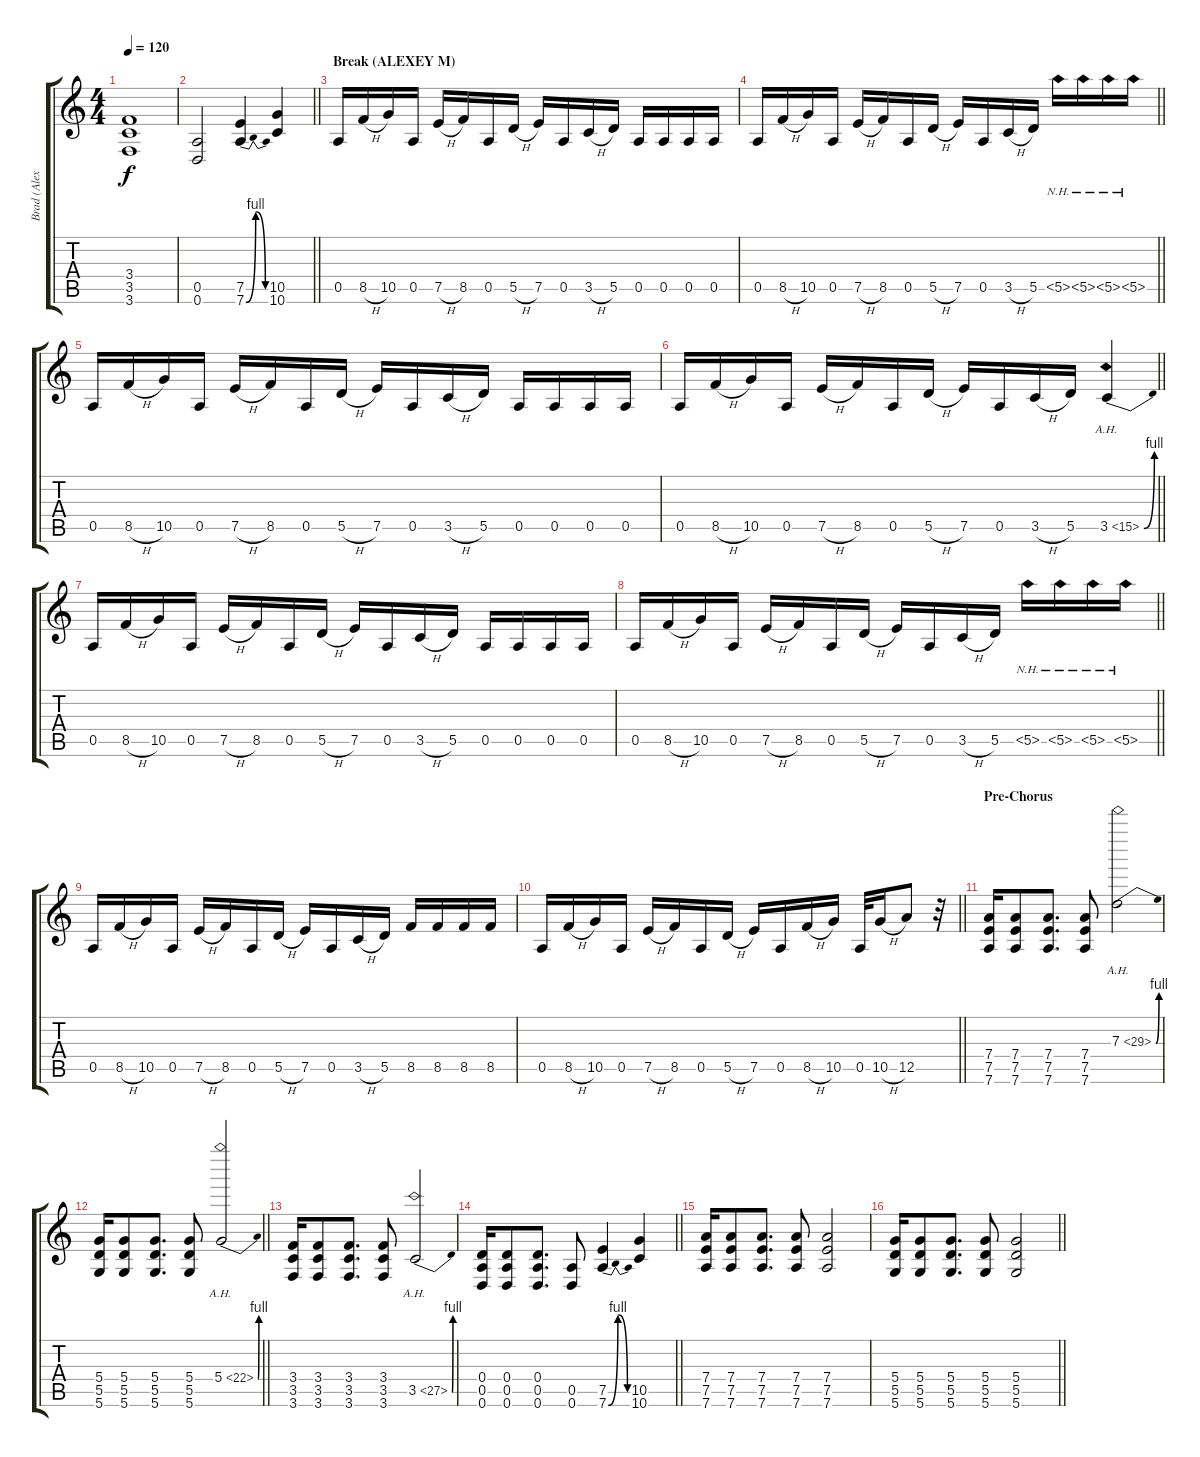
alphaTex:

\track ("Brad (Alexey M arancher)" "Brad (Alex") {instrument distortionguitar}
\staff {score tabs}
\tuning (E4 B3 G3 D3 A2 D2) {hide}
\ts (4 4)
\tempo 120
\clef g2
\ks c
(3.4 3.5 3.6).1{dy f} |
\barLineRight lightlight
(0.5 0.6).2 (7.5 7.6{be (bendrelease 0 0 15 4 50 4 60 0)}).4 (10.5 10.6).4 |
\section ("" "Break (ALEXEY M)")
0.5.16 8.5{h}.16 10.5.16 0.5.16 7.5{h}.16 8.5.16 0.5.16 5.5{h}.16 7.5.16 0.5.16 3.5{h}.16 5.5.16 0.5.16 0.5.16 0.5.16 0.5.16 |
\barLineRight lightlight
0.5.16 8.5{h}.16 10.5.16 0.5.16 7.5{h}.16 8.5.16 0.5.16 5.5{h}.16 7.5.16 0.5.16 3.5{h}.16 5.5.16 5.5{nh}.16 5.5{nh}.16 5.5{nh}.16 5.5{nh}.16 |
0.5.16 8.5{h}.16 10.5.16 0.5.16 7.5{h}.16 8.5.16 0.5.16 5.5{h}.16 7.5.16 0.5.16 3.5{h}.16 5.5.16 0.5.16 0.5.16 0.5.16 0.5.16 |
\barLineRight lightlight
0.5.16 8.5{h}.16 10.5.16 0.5.16 7.5{h}.16 8.5.16 0.5.16 5.5{h}.16 7.5.16 0.5.16 3.5{h}.16 5.5.16 3.5{be (bend 0 0 60 4) ah 12}.4 |
0.5.16 8.5{h}.16 10.5.16 0.5.16 7.5{h}.16 8.5.16 0.5.16 5.5{h}.16 7.5.16 0.5.16 3.5{h}.16 5.5.16 0.5.16 0.5.16 0.5.16 0.5.16 |
\barLineRight lightlight
0.5.16 8.5{h}.16 10.5.16 0.5.16 7.5{h}.16 8.5.16 0.5.16 5.5{h}.16 7.5.16 0.5.16 3.5{h}.16 5.5.16 5.5{nh}.16 5.5{nh}.16 5.5{nh}.16 5.5{nh}.16 |
0.5.16 8.5{h}.16 10.5.16 0.5.16 7.5{h}.16 8.5.16 0.5.16 5.5{h}.16 7.5.16 0.5.16 3.5{h}.16 5.5.16 8.5.16 8.5.16 8.5.16 8.5.16 |
\barLineRight lightlight
0.5.16 8.5{h}.16 10.5.16 0.5.16 7.5{h}.16 8.5.16 0.5.16 5.5{h}.16 7.5.16 0.5.16 8.5{h}.16 10.5.16 0.5.32 10.5{h}.16 12.5.8 r.32 |
\section ("" "Pre-Chorus")
(7.4 7.5 7.6).16 (7.4 7.5 7.6).8 (7.4 7.5 7.6).8{d} (7.4 7.5 7.6).8 7.3{be (bend 0 0 60 4) ah 22}.2 |
\barLineRight lightlight
(5.4 5.5 5.6).16 (5.4 5.5 5.6).8 (5.4 5.5 5.6).8{d} (5.4 5.5 5.6).8 5.4{be (bend 0 0 60 4) ah 17}.2 |
(3.4 3.5 3.6).16 (3.4 3.5 3.6).8 (3.4 3.5 3.6).8{d} (3.4 3.5 3.6).8 3.5{be (bend 0 0 60 4) ah 24}.2 |
\barLineRight lightlight
(0.4 0.5 0.6).16 (0.4 0.5 0.6).8 (0.4 0.5 0.6).8{d} (0.5 0.6).8 (7.5 7.6{be (bendrelease 0 0 15 4 50 4 60 0)}).4 (10.5 10.6).4 |
(7.4 7.5 7.6).16 (7.4 7.5 7.6).8 (7.4 7.5 7.6).8{d} (7.4 7.5 7.6).8 (7.4 7.5 7.6).2 |
\barLineRight lightlight
(5.4 5.5 5.6).16 (5.4 5.5 5.6).8 (5.4 5.5 5.6).8{d} (5.4 5.5 5.6).8 (5.4 5.5 5.6).2
